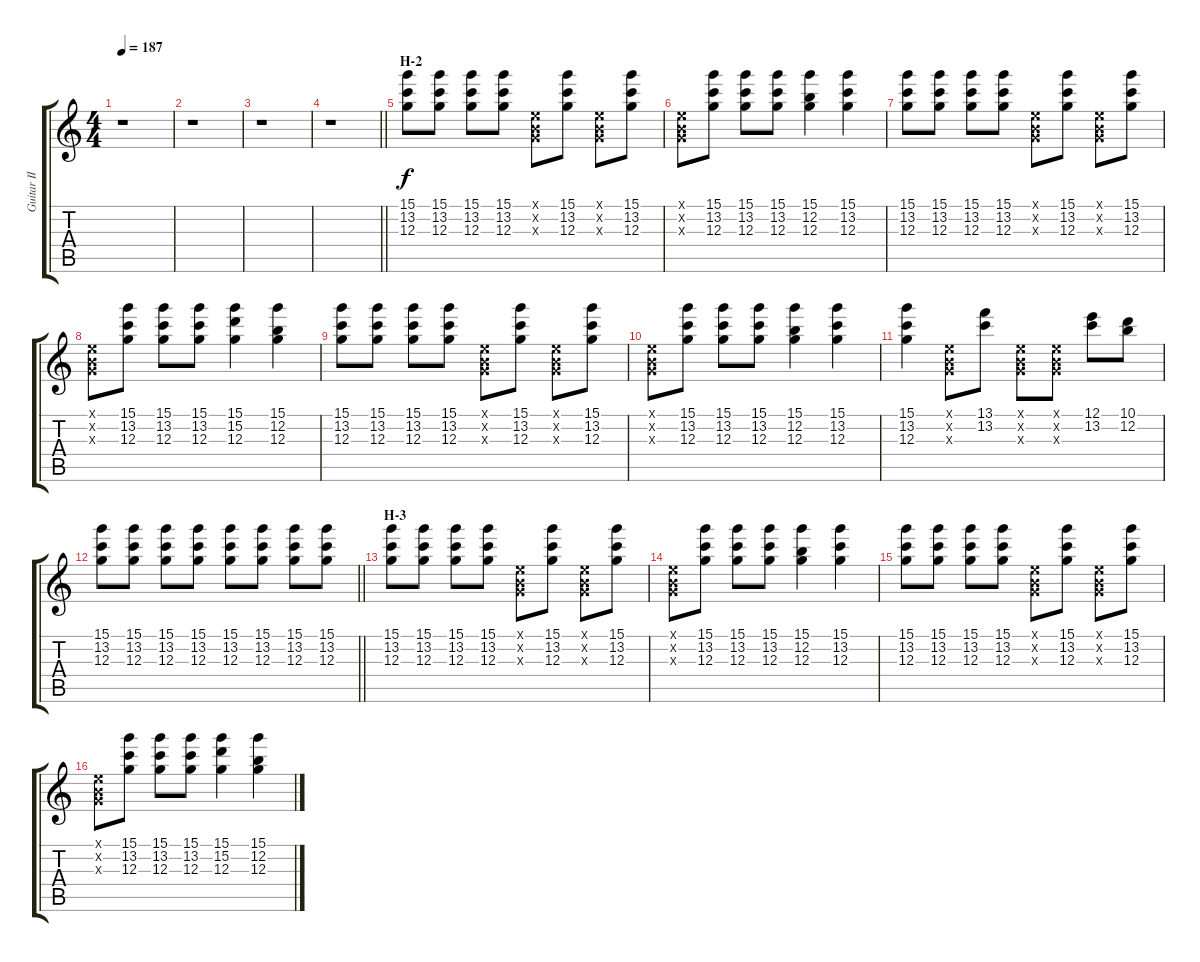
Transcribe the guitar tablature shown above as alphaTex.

\track ("Guitar II" "Guitar II") {instrument overdrivenguitar}
\staff {score tabs}
\tuning (E4 B3 G3 D3 A2 E2) {hide}
\ts (4 4)
\tempo 187
\clef g2
\ks c
r.1{dy f} |
r.1 |
r.1 |
\barLineRight lightlight
r.1 |
\section ("" "H-2")
(15.1 13.2 12.3).8 (15.1 13.2 12.3).8 (15.1 13.2 12.3).8 (15.1 13.2 12.3).8 (0.1{x} 0.2{x} 0.3{x}).8 (15.1 13.2 12.3).8 (0.1{x} 0.2{x} 0.3{x}).8 (15.1 13.2 12.3).8 |
(0.1{x} 0.2{x} 0.3{x}).8 (15.1 13.2 12.3).8 (15.1 13.2 12.3).8 (15.1 13.2 12.3).8 (15.1 12.2 12.3).4 (15.1 13.2 12.3).4 |
(15.1 13.2 12.3).8 (15.1 13.2 12.3).8 (15.1 13.2 12.3).8 (15.1 13.2 12.3).8 (0.1{x} 0.2{x} 0.3{x}).8 (15.1 13.2 12.3).8 (0.1{x} 0.2{x} 0.3{x}).8 (15.1 13.2 12.3).8 |
(0.1{x} 0.2{x} 0.3{x}).8 (15.1 13.2 12.3).8 (15.1 13.2 12.3).8 (15.1 13.2 12.3).8 (15.1 15.2 12.3).4 (15.1 12.2 12.3).4 |
(15.1 13.2 12.3).8 (15.1 13.2 12.3).8 (15.1 13.2 12.3).8 (15.1 13.2 12.3).8 (0.1{x} 0.2{x} 0.3{x}).8 (15.1 13.2 12.3).8 (0.1{x} 0.2{x} 0.3{x}).8 (15.1 13.2 12.3).8 |
(0.1{x} 0.2{x} 0.3{x}).8 (15.1 13.2 12.3).8 (15.1 13.2 12.3).8 (15.1 13.2 12.3).8 (15.1 12.2 12.3).4 (15.1 13.2 12.3).4 |
(15.1 13.2 12.3).4 (0.1{x} 0.2{x} 0.3{x}).8 (13.1 13.2).8 (0.1{x} 0.2{x} 0.3{x}).8 (0.1{x} 0.2{x} 0.3{x}).8 (12.1 13.2).8 (10.1 12.2).8 |
\barLineRight lightlight
(15.1 13.2 12.3).8 (15.1 13.2 12.3).8 (15.1 13.2 12.3).8 (15.1 13.2 12.3).8 (15.1 13.2 12.3).8 (15.1 13.2 12.3).8 (15.1 13.2 12.3).8 (15.1 13.2 12.3).8 |
\section ("" "H-3")
(15.1 13.2 12.3).8 (15.1 13.2 12.3).8 (15.1 13.2 12.3).8 (15.1 13.2 12.3).8 (0.1{x} 0.2{x} 0.3{x}).8 (15.1 13.2 12.3).8 (0.1{x} 0.2{x} 0.3{x}).8 (15.1 13.2 12.3).8 |
(0.1{x} 0.2{x} 0.3{x}).8 (15.1 13.2 12.3).8 (15.1 13.2 12.3).8 (15.1 13.2 12.3).8 (15.1 12.2 12.3).4 (15.1 13.2 12.3).4 |
(15.1 13.2 12.3).8 (15.1 13.2 12.3).8 (15.1 13.2 12.3).8 (15.1 13.2 12.3).8 (0.1{x} 0.2{x} 0.3{x}).8 (15.1 13.2 12.3).8 (0.1{x} 0.2{x} 0.3{x}).8 (15.1 13.2 12.3).8 |
(0.1{x} 0.2{x} 0.3{x}).8 (15.1 13.2 12.3).8 (15.1 13.2 12.3).8 (15.1 13.2 12.3).8 (15.1 15.2 12.3).4 (15.1 12.2 12.3).4
